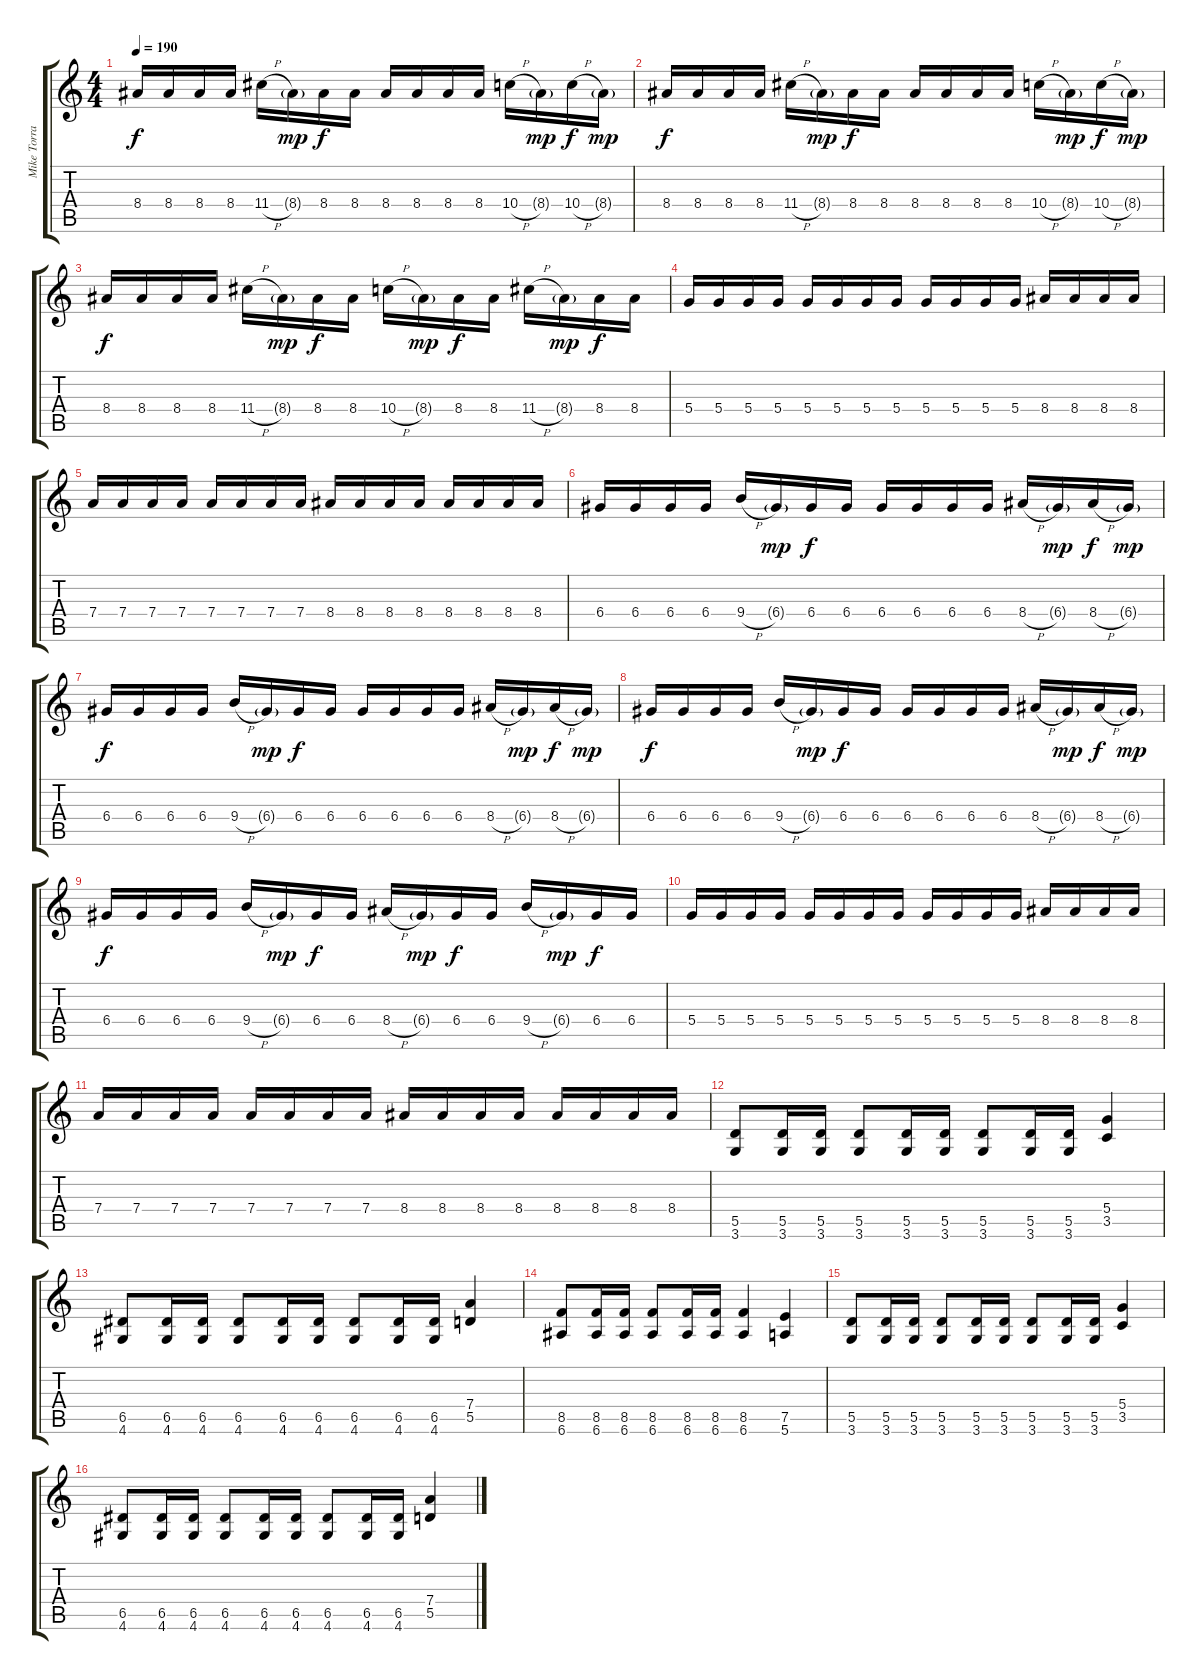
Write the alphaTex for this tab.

\track ("Mike Torrao" "Mike Torra") {instrument distortionguitar}
\staff {score tabs}
\tuning (E4 B3 G3 D3 A2 E2) {hide}
\ts (4 4)
\tempo 190
\clef g2
\ks c
8.4.16{dy f} 8.4.16 8.4.16 8.4.16 11.4{h}.16 8.4{g}.16{dy mp} 8.4.16{dy f} 8.4.16 8.4.16 8.4.16 8.4.16 8.4.16 10.4{h}.16 8.4{g}.16{dy mp} 10.4{h}.16{dy f} 8.4{g}.16{dy mp} |
8.4.16{dy f} 8.4.16 8.4.16 8.4.16 11.4{h}.16 8.4{g}.16{dy mp} 8.4.16{dy f} 8.4.16 8.4.16 8.4.16 8.4.16 8.4.16 10.4{h}.16 8.4{g}.16{dy mp} 10.4{h}.16{dy f} 8.4{g}.16{dy mp} |
8.4.16{dy f} 8.4.16 8.4.16 8.4.16 11.4{h}.16 8.4{g}.16{dy mp} 8.4.16{dy f} 8.4.16 10.4{h}.16 8.4{g}.16{dy mp} 8.4.16{dy f} 8.4.16 11.4{h}.16 8.4{g}.16{dy mp} 8.4.16{dy f} 8.4.16 |
5.4.16 5.4.16 5.4.16 5.4.16 5.4.16 5.4.16 5.4.16 5.4.16 5.4.16 5.4.16 5.4.16 5.4.16 8.4.16 8.4.16 8.4.16 8.4.16 |
7.4.16 7.4.16 7.4.16 7.4.16 7.4.16 7.4.16 7.4.16 7.4.16 8.4.16 8.4.16 8.4.16 8.4.16 8.4.16 8.4.16 8.4.16 8.4.16 |
6.4.16 6.4.16 6.4.16 6.4.16 9.4{h}.16 6.4{g}.16{dy mp} 6.4.16{dy f} 6.4.16 6.4.16 6.4.16 6.4.16 6.4.16 8.4{h}.16 6.4{g}.16{dy mp} 8.4{h}.16{dy f} 6.4{g}.16{dy mp} |
6.4.16{dy f} 6.4.16 6.4.16 6.4.16 9.4{h}.16 6.4{g}.16{dy mp} 6.4.16{dy f} 6.4.16 6.4.16 6.4.16 6.4.16 6.4.16 8.4{h}.16 6.4{g}.16{dy mp} 8.4{h}.16{dy f} 6.4{g}.16{dy mp} |
6.4.16{dy f} 6.4.16 6.4.16 6.4.16 9.4{h}.16 6.4{g}.16{dy mp} 6.4.16{dy f} 6.4.16 6.4.16 6.4.16 6.4.16 6.4.16 8.4{h}.16 6.4{g}.16{dy mp} 8.4{h}.16{dy f} 6.4{g}.16{dy mp} |
6.4.16{dy f} 6.4.16 6.4.16 6.4.16 9.4{h}.16 6.4{g}.16{dy mp} 6.4.16{dy f} 6.4.16 8.4{h}.16 6.4{g}.16{dy mp} 6.4.16{dy f} 6.4.16 9.4{h}.16 6.4{g}.16{dy mp} 6.4.16{dy f} 6.4.16 |
5.4.16 5.4.16 5.4.16 5.4.16 5.4.16 5.4.16 5.4.16 5.4.16 5.4.16 5.4.16 5.4.16 5.4.16 8.4.16 8.4.16 8.4.16 8.4.16 |
7.4.16 7.4.16 7.4.16 7.4.16 7.4.16 7.4.16 7.4.16 7.4.16 8.4.16 8.4.16 8.4.16 8.4.16 8.4.16 8.4.16 8.4.16 8.4.16 |
(5.5 3.6).8 (5.5 3.6).16 (5.5 3.6).16 (5.5 3.6).8 (5.5 3.6).16 (5.5 3.6).16 (5.5 3.6).8 (5.5 3.6).16 (5.5 3.6).16 (5.4 3.5).4 |
(6.5 4.6).8 (6.5 4.6).16 (6.5 4.6).16 (6.5 4.6).8 (6.5 4.6).16 (6.5 4.6).16 (6.5 4.6).8 (6.5 4.6).16 (6.5 4.6).16 (7.4 5.5).4 |
(8.5 6.6).8 (8.5 6.6).16 (8.5 6.6).16 (8.5 6.6).8 (8.5 6.6).16 (8.5 6.6).16 (8.5 6.6).4 (7.5 5.6).4 |
(5.5 3.6).8 (5.5 3.6).16 (5.5 3.6).16 (5.5 3.6).8 (5.5 3.6).16 (5.5 3.6).16 (5.5 3.6).8 (5.5 3.6).16 (5.5 3.6).16 (5.4 3.5).4 |
(6.5 4.6).8 (6.5 4.6).16 (6.5 4.6).16 (6.5 4.6).8 (6.5 4.6).16 (6.5 4.6).16 (6.5 4.6).8 (6.5 4.6).16 (6.5 4.6).16 (7.4 5.5).4
